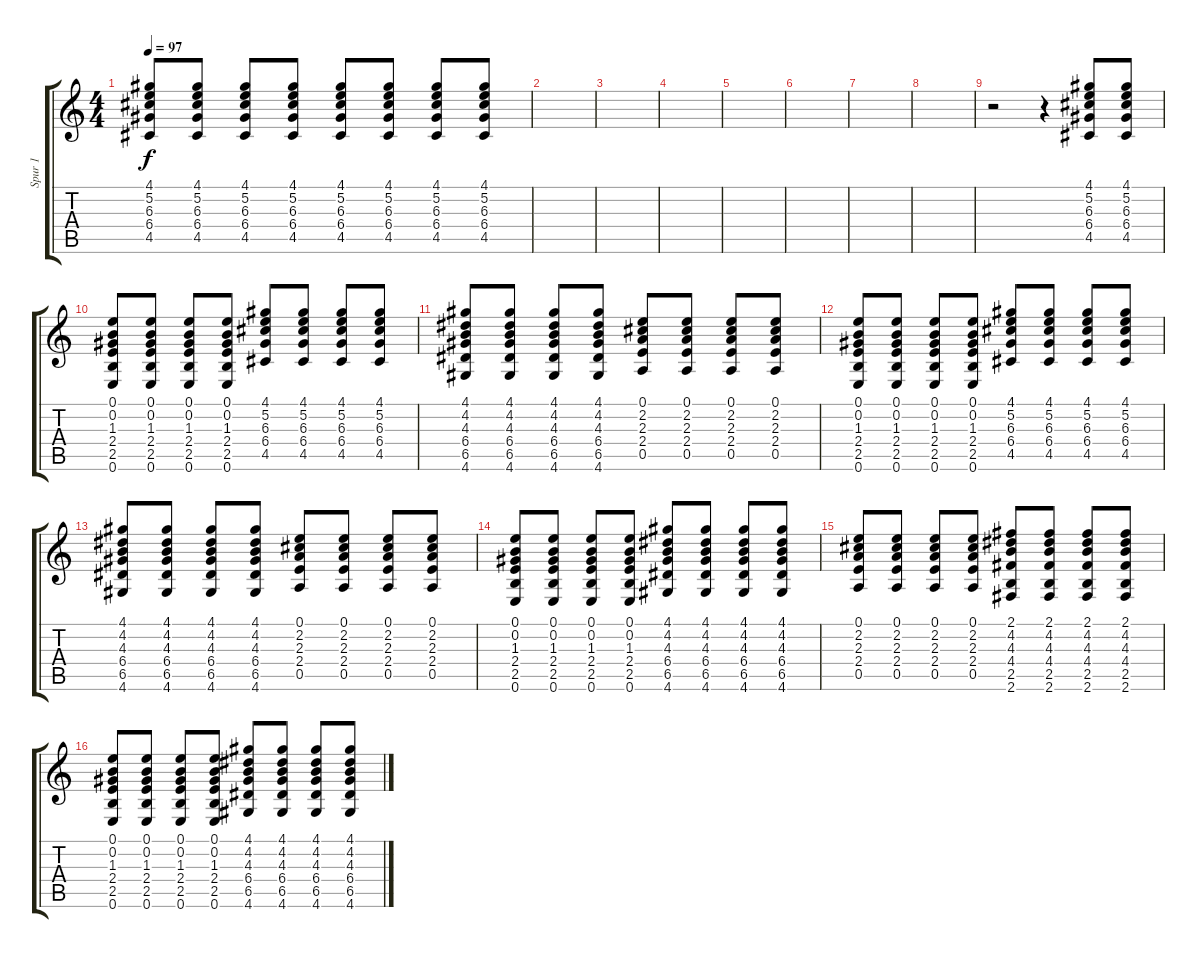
\track ("Spur 1" "Spur 1") {instrument distortionguitar}
\staff {score tabs}
\tuning (E4 B3 G3 D3 A2 E2) {hide}
\ts (4 4)
\tempo 97
\clef g2
\ks c
(4.1 5.2 6.3 6.4 4.5).8{dy f} (4.1 5.2 6.3 6.4 4.5).8 (4.1 5.2 6.3 6.4 4.5).8 (4.1 5.2 6.3 6.4 4.5).8 (4.1 5.2 6.3 6.4 4.5).8 (4.1 5.2 6.3 6.4 4.5).8 (4.1 5.2 6.3 6.4 4.5).8 (4.1 5.2 6.3 6.4 4.5).8 |
|
|
|
|
|
|
|
r.2 r.4 (4.1 5.2 6.3 6.4 4.5).8 (4.1 5.2 6.3 6.4 4.5).8 |
(0.1 0.2 1.3 2.4 2.5 0.6).8 (0.1 0.2 1.3 2.4 2.5 0.6).8 (0.1 0.2 1.3 2.4 2.5 0.6).8 (0.1 0.2 1.3 2.4 2.5 0.6).8 (4.1 5.2 6.3 6.4 4.5).8 (4.1 5.2 6.3 6.4 4.5).8 (4.1 5.2 6.3 6.4 4.5).8 (4.1 5.2 6.3 6.4 4.5).8 |
(4.1 4.2 4.3 6.4 6.5 4.6).8 (4.1 4.2 4.3 6.4 6.5 4.6).8 (4.1 4.2 4.3 6.4 6.5 4.6).8 (4.1 4.2 4.3 6.4 6.5 4.6).8 (0.1 2.2 2.3 2.4 0.5).8 (0.1 2.2 2.3 2.4 0.5).8 (0.1 2.2 2.3 2.4 0.5).8 (0.1 2.2 2.3 2.4 0.5).8 |
(0.1 0.2 1.3 2.4 2.5 0.6).8 (0.1 0.2 1.3 2.4 2.5 0.6).8 (0.1 0.2 1.3 2.4 2.5 0.6).8 (0.1 0.2 1.3 2.4 2.5 0.6).8 (4.1 5.2 6.3 6.4 4.5).8 (4.1 5.2 6.3 6.4 4.5).8 (4.1 5.2 6.3 6.4 4.5).8 (4.1 5.2 6.3 6.4 4.5).8 |
(4.1 4.2 4.3 6.4 6.5 4.6).8 (4.1 4.2 4.3 6.4 6.5 4.6).8 (4.1 4.2 4.3 6.4 6.5 4.6).8 (4.1 4.2 4.3 6.4 6.5 4.6).8 (0.1 2.2 2.3 2.4 0.5).8 (0.1 2.2 2.3 2.4 0.5).8 (0.1 2.2 2.3 2.4 0.5).8 (0.1 2.2 2.3 2.4 0.5).8 |
(0.1 0.2 1.3 2.4 2.5 0.6).8 (0.1 0.2 1.3 2.4 2.5 0.6).8 (0.1 0.2 1.3 2.4 2.5 0.6).8 (0.1 0.2 1.3 2.4 2.5 0.6).8 (4.1 4.2 4.3 6.4 6.5 4.6).8 (4.1 4.2 4.3 6.4 6.5 4.6).8 (4.1 4.2 4.3 6.4 6.5 4.6).8 (4.1 4.2 4.3 6.4 6.5 4.6).8 |
(0.1 2.2 2.3 2.4 0.5).8 (0.1 2.2 2.3 2.4 0.5).8 (0.1 2.2 2.3 2.4 0.5).8 (0.1 2.2 2.3 2.4 0.5).8 (2.1 4.2 4.3 4.4 2.5 2.6).8 (2.1 4.2 4.3 4.4 2.5 2.6).8 (2.1 4.2 4.3 4.4 2.5 2.6).8 (2.1 4.2 4.3 4.4 2.5 2.6).8 |
(0.1 0.2 1.3 2.4 2.5 0.6).8 (0.1 0.2 1.3 2.4 2.5 0.6).8 (0.1 0.2 1.3 2.4 2.5 0.6).8 (0.1 0.2 1.3 2.4 2.5 0.6).8 (4.1 4.2 4.3 6.4 6.5 4.6).8 (4.1 4.2 4.3 6.4 6.5 4.6).8 (4.1 4.2 4.3 6.4 6.5 4.6).8 (4.1 4.2 4.3 6.4 6.5 4.6).8
